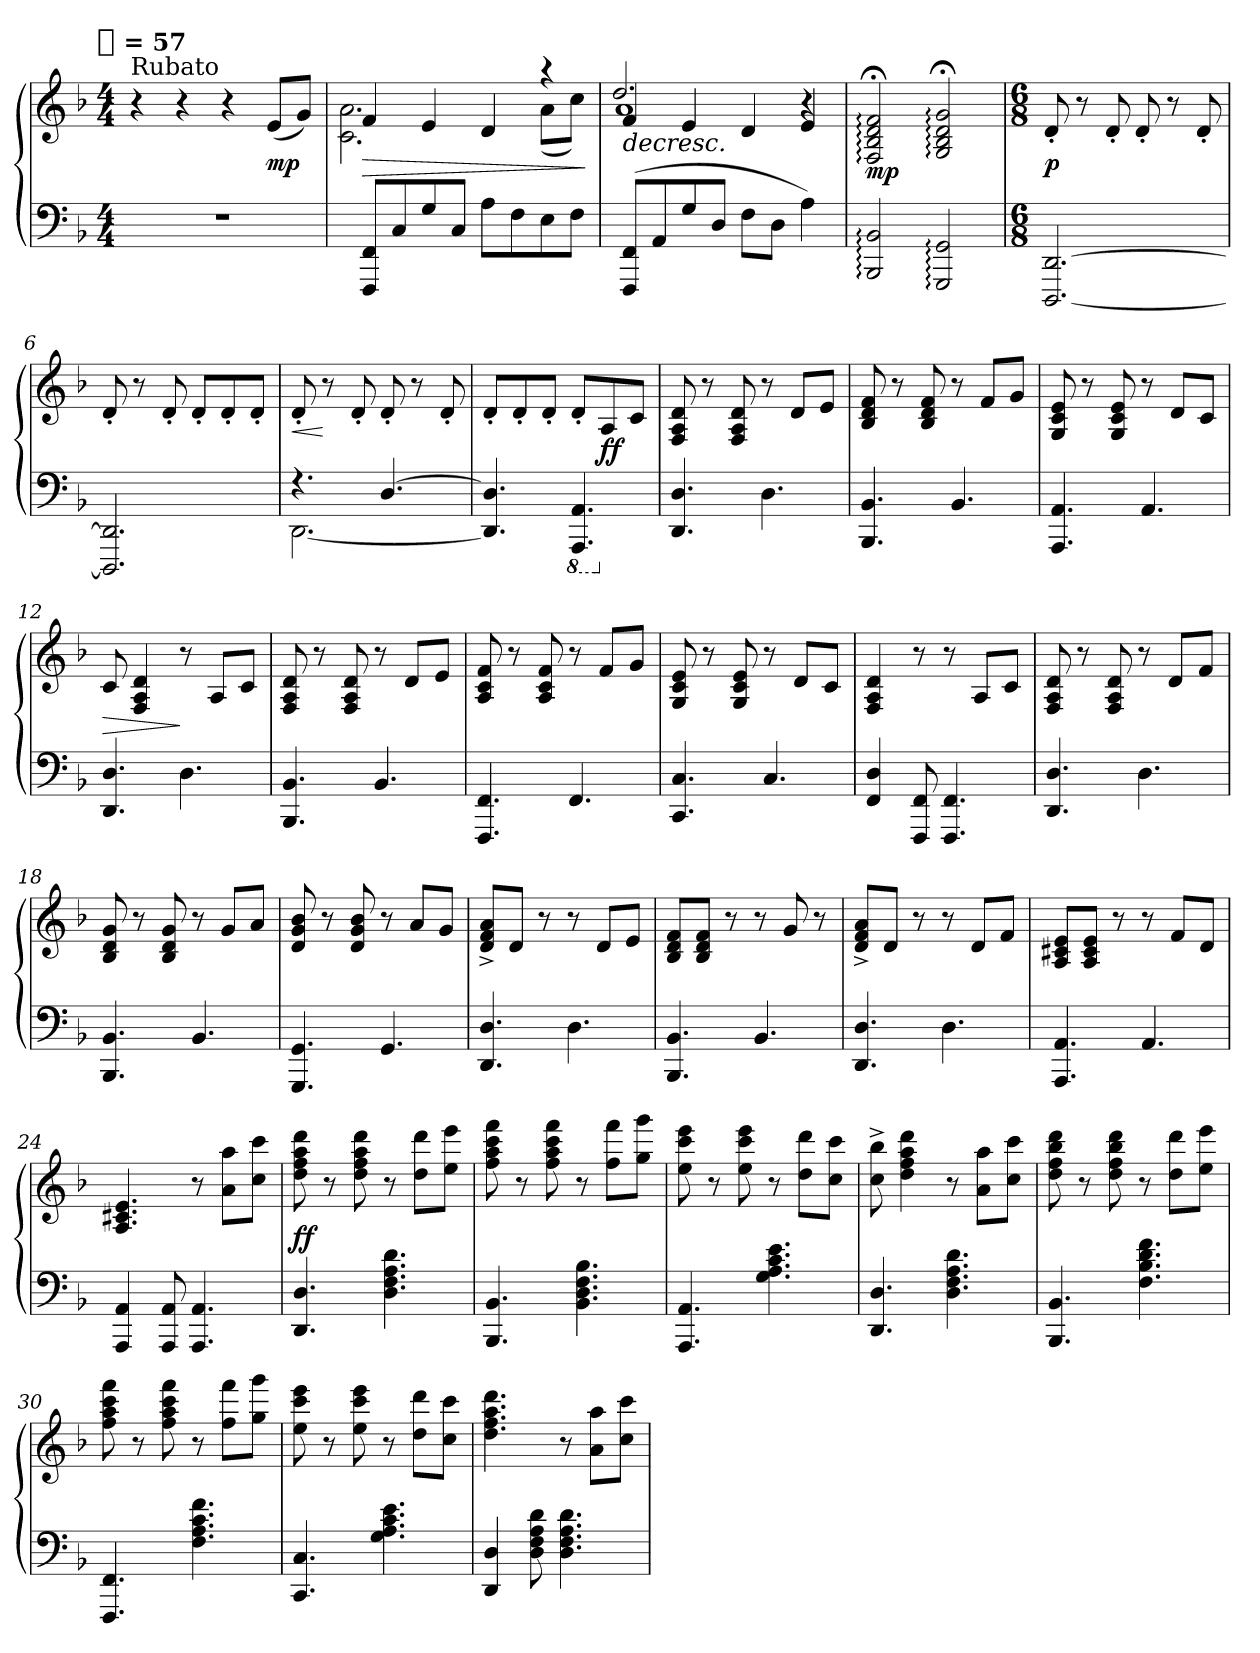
**kern	**kern	**dynam
*part1	*part1	*part1
*staff2	*staff1	*staff1/2
*clefF4	*clefG2	*
*k[b-]	*k[b-]	*
!!LO:TX:omd:t=[quarter] = 57
*M4/4	*M4/4	*
*MM57	*MM57	*
=1	=1	=1
!	!LO:TX:t=Rubato	!
1r	4r	.
.	4r	.
.	4r	.
.	(8eL	mp
.	8gJ)	.
=2	=2	=2
!	!	!LO:HP:b
*	*^	*
8FFF 8FFL	4f	2.c 2.a	>
8C	.	.	.
8G	4e	.	.
8CJ	.	.	.
8AL	4d	.	.
8F	.	.	.
8E	4r	(8aL	.
8FJ	.	8ccJ)	.
*	*v	*v	*
.	.	]
=3	=3	=3
!	!	!LO:HP:b
*	*^	*
*	*	*^	*
(8FFF 8FFL	4f	1a	2.dd	>
8AA	.	.	.	.
8G	4e	.	.	.
8DJ	.	.	.	.
8FL	4d	.	.	.
8DJ	.	.	.	.
4A)	4r	.	4e	.
*	*v	*v	*v	*
=4	=4	=4
2BBB-: 2BB-:	2F;<: 2B-;<: 2d;<: 2f;<:	mp
2GGG: 2GG:	2G;<: 2B-;<: 2d;<: 2g;<:	]
=5	=5	=5
*M6/8	*M6/8	*
*	*MM213	*
[2.DDD [2.DD	8d'	p
.	8r	.
.	8d'	.
.	8d'	.
.	8r	.
.	8d'	.
!!LO:LB:g=z
=6	=6	=6
2.DDD] 2.DD]	8d'	.
.	8r	.
.	8d'	.
.	8d'L	.
.	8d'	.
.	8d'J	.
=7	=7	=7
*^	*	*
!	!	!	!LO:HP:b
4.r	[2.DD	8d'	<
.	.	8r	[
.	.	8d'	.
[4.D	.	8d'	.
.	.	8r	.
.	.	8d'	.
*v	*v	*	*
=8	=8	=8
4.DD] 4.D]	8d'L	.
.	8d'	.
.	8d'J	.
*8ba	*	*
4.AAAA 4.AAA	8d'L	.
.	8A	ff
.	8cJ	.
=9	=9	=9
*X8ba	*	*
4.DD 4.D	8F 8A 8d	.
.	8r	.
.	8F 8A 8d	.
4.D	8r	.
.	8dL	.
.	8eJ	.
=10	=10	=10
4.BBB- 4.BB-	8B- 8d 8f	.
.	8r	.
.	8B- 8d 8f	.
4.BB-	8r	.
.	8fL	.
.	8gJ	.
=11	=11	=11
4.AAA 4.AA	8G 8c 8e	.
.	8r	.
.	8G 8c 8e	.
4.AA	8r	.
.	8dL	.
.	8cJ	.
!!LO:LB:g=z
=12	=12	=12
!	!	!LO:HP:b
4.DD 4.D	8c	>
.	4F 4A 4d	.
4.D	8r	]
.	8AL	.
.	8cJ	.
=13	=13	=13
4.BBB- 4.BB-	8F 8A 8d	.
.	8r	.
.	8F 8A 8d	.
4.BB-	8r	.
.	8dL	.
.	8eJ	.
=14	=14	=14
4.FFF 4.FF	8A 8c 8f	.
.	8r	.
.	8A 8c 8f	.
4.FF	8r	.
.	8fL	.
.	8gJ	.
=15	=15	=15
4.CC 4.C	8G 8c 8e	.
.	8r	.
.	8G 8c 8e	.
4.C	8r	.
.	8dL	.
.	8cJ	.
=16	=16	=16
4FF 4D	4F 4A 4d	.
8FFF 8FF	8r	.
4.FFF 4.FF	8r	.
.	8AL	.
.	8cJ	.
=17	=17	=17
4.DD 4.D	8F 8A 8d	.
.	8r	.
.	8F 8A 8d	.
4.D	8r	.
.	8dL	.
.	8fJ	.
!!LO:LB:g=z
=18	=18	=18
4.BBB- 4.BB-	8B- 8d 8g	.
.	8r	.
.	8B- 8d 8g	.
4.BB-	8r	.
.	8gL	.
.	8aJ	.
=19	=19	=19
4.GGG 4.GG	8d 8g 8b-	.
.	8r	.
.	8d 8g 8b-	.
4.GG	8r	.
.	8aL	.
.	8gJ	.
=20	=20	=20
4.DD 4.D	8d^ 8f^ 8a^L	.
.	8dJ	.
.	8r	.
4.D	8r	.
.	8dL	.
.	8eJ	.
=21	=21	=21
4.BBB- 4.BB-	8B- 8d 8fL	.
.	8B- 8d 8fJ	.
.	8r	.
4.BB-	8r	.
.	8g	.
.	8r	.
=22	=22	=22
4.DD 4.D	8d^ 8f^ 8a^L	.
.	8dJ	.
.	8r	.
4.D	8r	.
.	8dL	.
.	8fJ	.
=23	=23	=23
4.AAA 4.AA	8A 8c#X 8eL	.
.	8A 8c# 8eJ	.
.	8r	.
4.AA	8r	.
.	8fL	.
.	8dJ	.
!!LO:LB:g=z
=24	=24	=24
4AAA 4AA	4.A 4.c#X 4.e	.
8AAA 8AA	.	.
4.AAA 4.AA	8r	.
.	8a 8aaL	.
.	8cc 8cccJ	.
=25	=25	=25
4.DD 4.D	8dd 8ff 8aa 8ddd	ff
.	8r	.
.	8dd 8ff 8aa 8ddd	.
4.D 4.F 4.A 4.d	8r	.
.	8dd 8dddL	.
.	8ee 8eeeJ	.
=26	=26	=26
4.BBB- 4.BB-	8ff 8aa 8ccc 8fff	.
.	8r	.
.	8ff 8aa 8ccc 8fff	.
4.BB- 4.D 4.F 4.B-	8r	.
.	8ff 8fffL	.
.	8gg 8gggJ	.
=27	=27	=27
4.AAA 4.AA	8ee 8ccc 8eee	.
.	8r	.
.	8ee 8ccc 8eee	.
4.G 4.A 4.c 4.e	8r	.
.	8dd 8dddL	.
.	8cc 8cccJ	.
=28	=28	=28
4.DD 4.D	8cc^ 8bb-^	.
.	4dd 4ff 4aa 4ddd	.
4.D 4.F 4.A 4.d	8r	.
.	8a 8aaL	.
.	8cc 8cccJ	.
=29	=29	=29
4.BBB- 4.BB-	8dd 8ff 8bb- 8ddd	.
.	8r	.
.	8dd 8ff 8bb- 8ddd	.
4.F 4.B- 4.d 4.f	8r	.
.	8dd 8dddL	.
.	8ee 8eeeJ	.
=30	=30	=30
4.FFF 4.FF	8ff 8aa 8ccc 8fff	.
.	8r	.
.	8ff 8aa 8ccc 8fff	.
4.F 4.A 4.c 4.f	8r	.
.	8ff 8fffL	.
.	8gg 8gggJ	.
!!LO:PB:g=z
=31	=31	=31
4.CC 4.C	8ee 8ccc 8eee	.
.	8r	.
.	8ee 8ccc 8eee	.
4.G 4.A 4.c 4.e	8r	.
.	8dd 8dddL	.
.	8cc 8cccJ	.
=32	=32	=32
4DD 4D	4.dd 4.ff 4.aa 4.ddd	.
8D 8F 8A 8d	.	.
4.D 4.F 4.A 4.d	8r	.
.	8a 8aaL	.
.	8cc 8cccJ	.
=	=	=
*-	*-	*-
